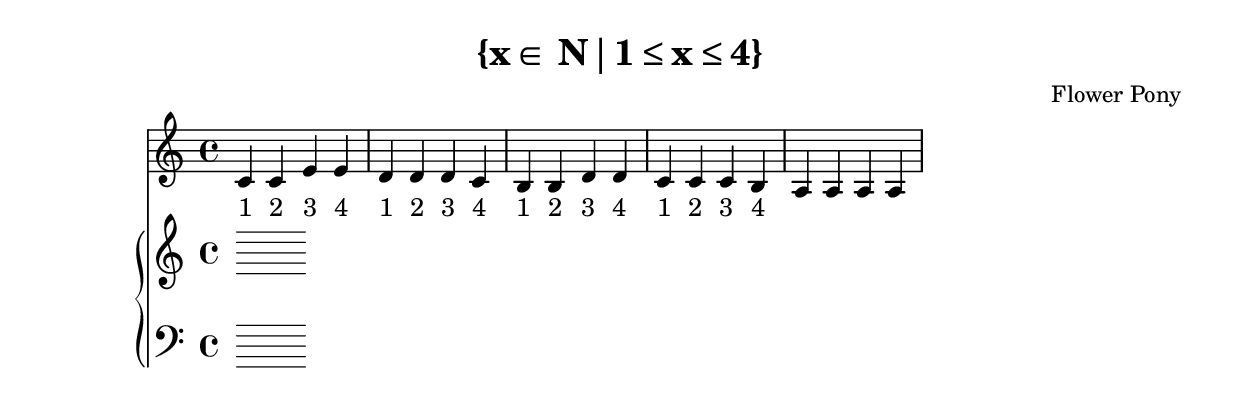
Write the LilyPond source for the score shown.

\version "2.21.0"

\header {
 date = "2024"
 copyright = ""
 title = "{x∈ N∣1≤x≤4}"
 composer = "Flower Pony"
}

lyricsPattern = \lyricmode {
  "1"4 "2"4 "3"4 "4"4
}

\book {
  \score {
  <<
    \new Staff = "singer" <<
      \new Voice = "vocal" { \time 4/4  { c'4 c'4 e'4 e'4 
                                          d'4 d'4 d'4 c'4 
                                          b4  b4  d'4 d'4 
                                          c'4 c'4 c'4 b4 
                                          a4  a4  a4  a4 } }
      \addlyrics { \time 4/4 {  \lyricsPattern  \lyricsPattern \lyricsPattern \lyricsPattern }}
                            
    >>
     \new PianoStaff = "piano" <<
      \new Staff = "upper" { \time 4/4 {  } }
      \new Staff = "lower" { \time 4/4 \clef bass { } }
    >>
  >>
  \layout { }
  \midi { }
  }
}

